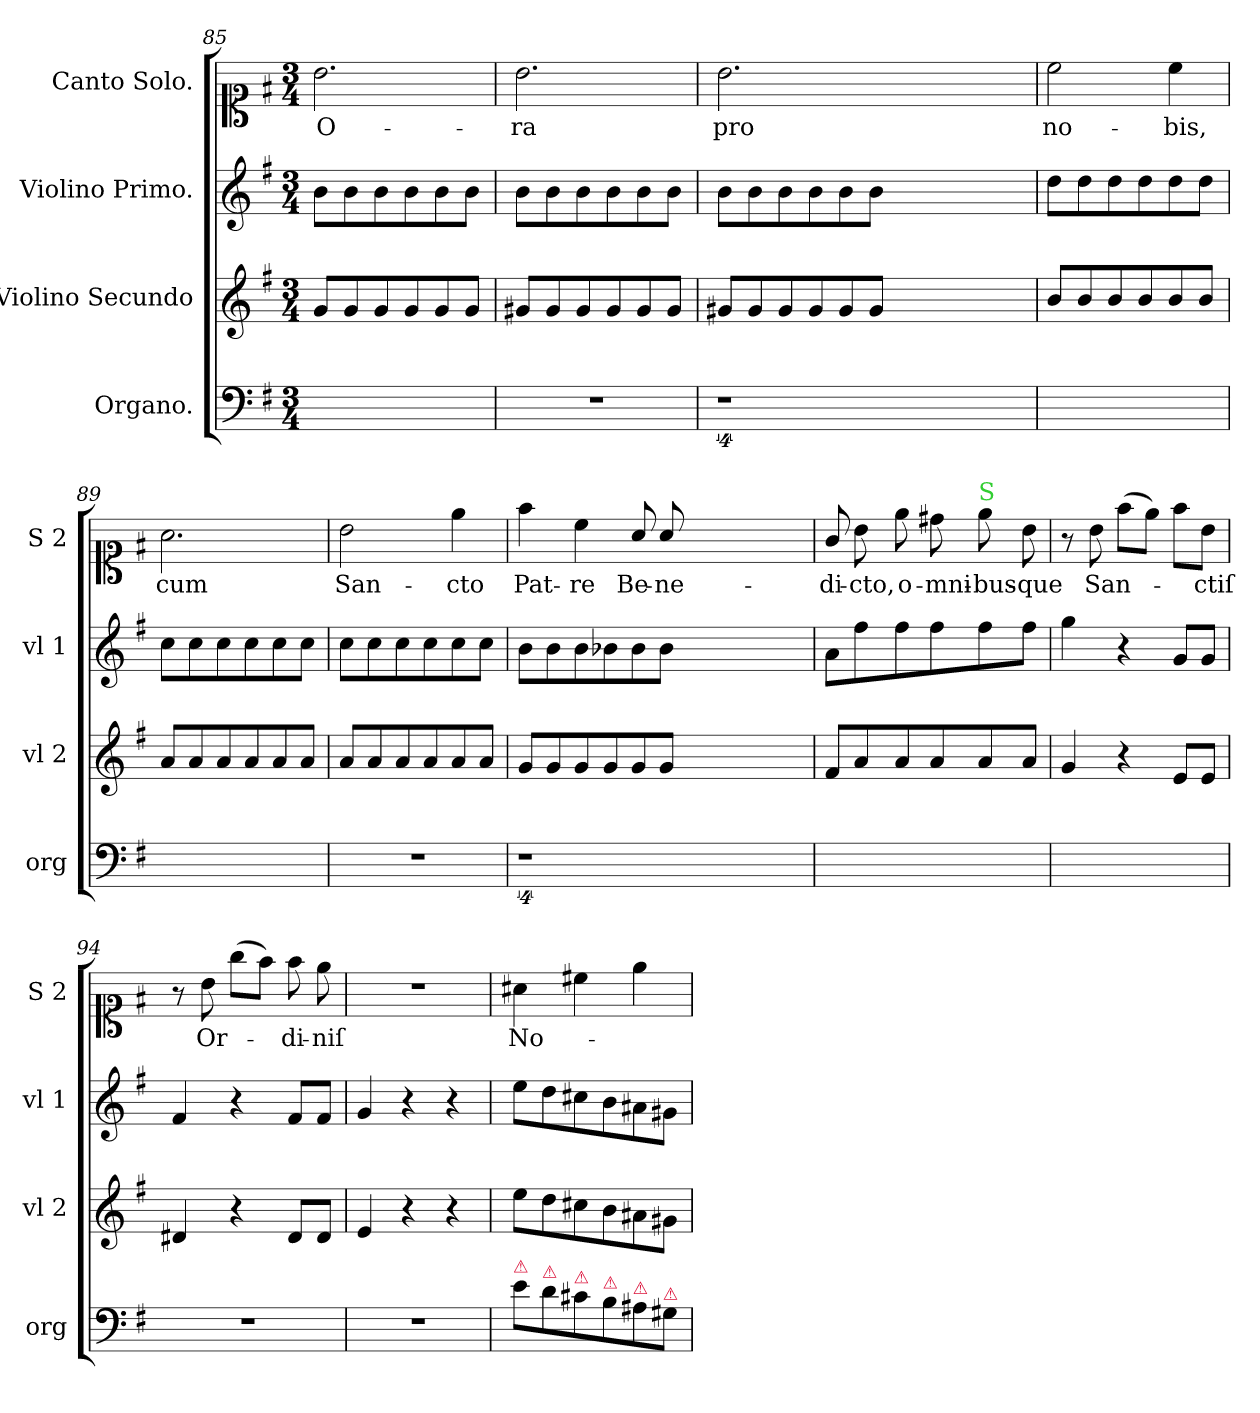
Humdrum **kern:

**kern	**kern	**kern	**kern	**text
*part4	*part3	*part2	*part1	*part1
*staff4	*staff3	*staff2	*staff1	*staff1
*I"Organo.	*I"Violino Secundo	*I"Violino Primo.	*I"Canto Solo.	*
*I'org	*I'vl 2	*I'vl 1	*I'S 2	*
*clefF4	*clefG2	*clefG2	*clefC1	*
*k[f#]	*k[f#]	*k[f#]	*k[f#]	*
*M3/4	*M3/4	*M3/4	*M3/4	*
=85	=85	=85	=85	=85
2.ryy	8gL	8bL	2.b	O-
.	8g	8b	.	.
.	8g	8b	.	.
.	8g	8b	.	.
.	8g	8b	.	.
.	8gJ	8bJ	.	.
=86	=86	=86	=86	=86
2.r	8g#XL	8bL	2.b	-ra
.	8g#	8b	.	.
.	8g#	8b	.	.
.	8g#	8b	.	.
.	8g#	8b	.	.
.	8g#J	8bJ	.	.
=87	=87	=87	=87	=87
4%9r	8g#XL	8bL	2.b	pro
.	8g#	8b	.	.
.	8g#	8b	.	.
.	8g#	8b	.	.
.	8g#	8b	.	.
.	8g#J	8bJ	.	.
.	1.ryy	1.ryy	1.ryy	.
=88	=88	=88	=88	=88
2.ryy	8b/L	8ddL	2cc	no-
.	8b/	8dd	.	.
.	8b/	8dd	.	.
.	8b/	8dd	.	.
.	8b/	8dd	4cc	-bis,
.	8b/J	8ddJ	.	.
=89	=89	=89	=89	=89
2.ryy	8aL	8ccL	2.a	cum
.	8a	8cc	.	.
.	8a	8cc	.	.
.	8a	8cc	.	.
.	8a	8cc	.	.
.	8aJ	8ccJ	.	.
=90	=90	=90	=90	=90
2.r	8aL	8ccL	2b	San-
.	8a	8cc	.	.
.	8a	8cc	.	.
.	8a	8cc	.	.
.	8a	8cc	4ee	-cto
.	8aJ	8ccJ	.	.
=91	=91	=91	=91	=91
4%9r	8gL	8bL	4ff#	Pat-
.	8g	8b	.	.
.	8g	8b	4cc	-re
.	8g	8b-X	.	.
.	8g	8b-	8a/	Be-
.	8gJ	8b-J	8a/	-ne-
.	1.ryy	1.ryy	1.ryy	.
=92	=92	=92	=92	=92
2.ryy	8f#L	8aL	8g/	-di-
.	8a	8ff#	8b	-cto,
.	8a	8ff#	8ee	o-
.	8a	8ff#	8dd#X	-mni-
!	!	!	!LO:TX:a:color=limegreen:t=S	!
.	8a	8ff#	8ee	-bus-
.	8aJ	8ff#J	8b	-que
=93	=93	=93	=93	=93
2.ryy	4g	4gg	8r	.
.	.	.	8b	San-
.	4r	4r	(>8ff#L	.
.	.	.	8eeJ)	.
.	8eL	8gL	8ff#L	.
.	8eJ	8gJ	8bJ	-ctiſ
=94	=94	=94	=94	=94
2.r	4d#X	4f#	8r	.
.	.	.	8b	Or-
.	4r	4r	(>8ggL	.
.	.	.	8ff#J)	.
.	8d#L	8f#L	8ff#	-di-
.	8d#J	8f#J	8ee	-niſ
=95	=95	=95	=95	=95
2.r	4e	4g	2.r	.
.	4r	4r	.	.
.	4r	4r	.	.
=96	=96	=96	=96	=96
!LO:TX:a:color=crimson:t=⚠	!	!	!	!
8eL	8eeL	8eeL	4a#X	No-
!LO:TX:a:color=crimson:t=⚠	!	!	!	!
8d	8dd	8dd	.	.
!LO:TX:a:color=crimson:t=⚠	!	!	!	!
8c#X	8cc#X	8cc#X	4cc#X	.
!LO:TX:a:color=crimson:t=⚠	!	!	!	!
8B	8b	8b	.	.
!LO:TX:a:color=crimson:t=⚠	!	!	!	!
8A#X	8a#X	8a#X	4ee	.
!LO:TX:a:color=crimson:t=⚠	!	!	!	!
8G#XJ	8g#XJ	8g#XJ	.	.
=	=	=	=	=
*-	*-	*-	*-	*-
